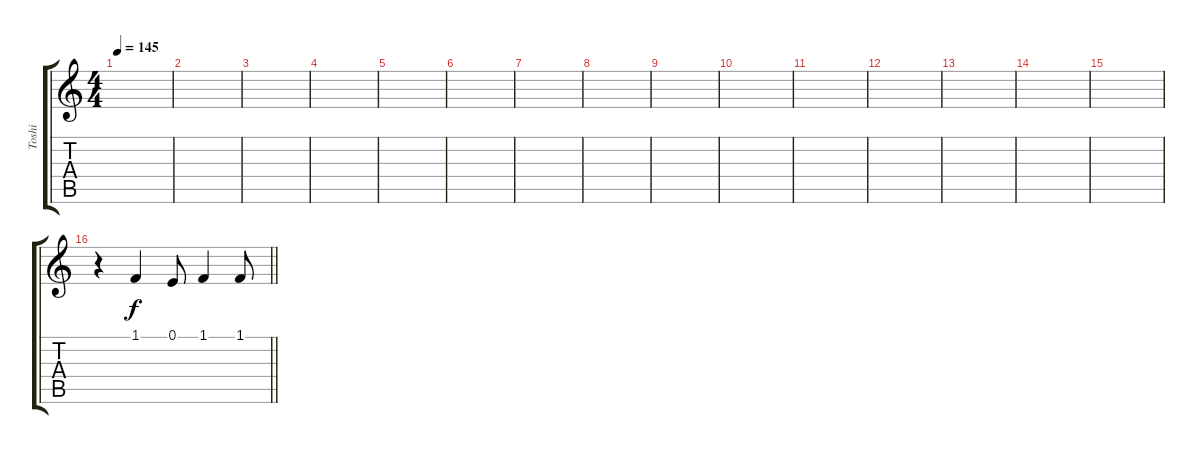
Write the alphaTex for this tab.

\track ("Toshi" "Toshi") {instrument lead1square}
\staff {score tabs}
\tuning (E4 B3 G3 D3 A2 E2) {hide}
\ts (4 4)
\tempo 145
\clef g2
\ks c
|
|
|
|
|
|
|
|
|
|
|
|
|
|
|
\barLineRight lightlight
r.4 1.1.4 0.1.8 1.1.4 1.1.8
